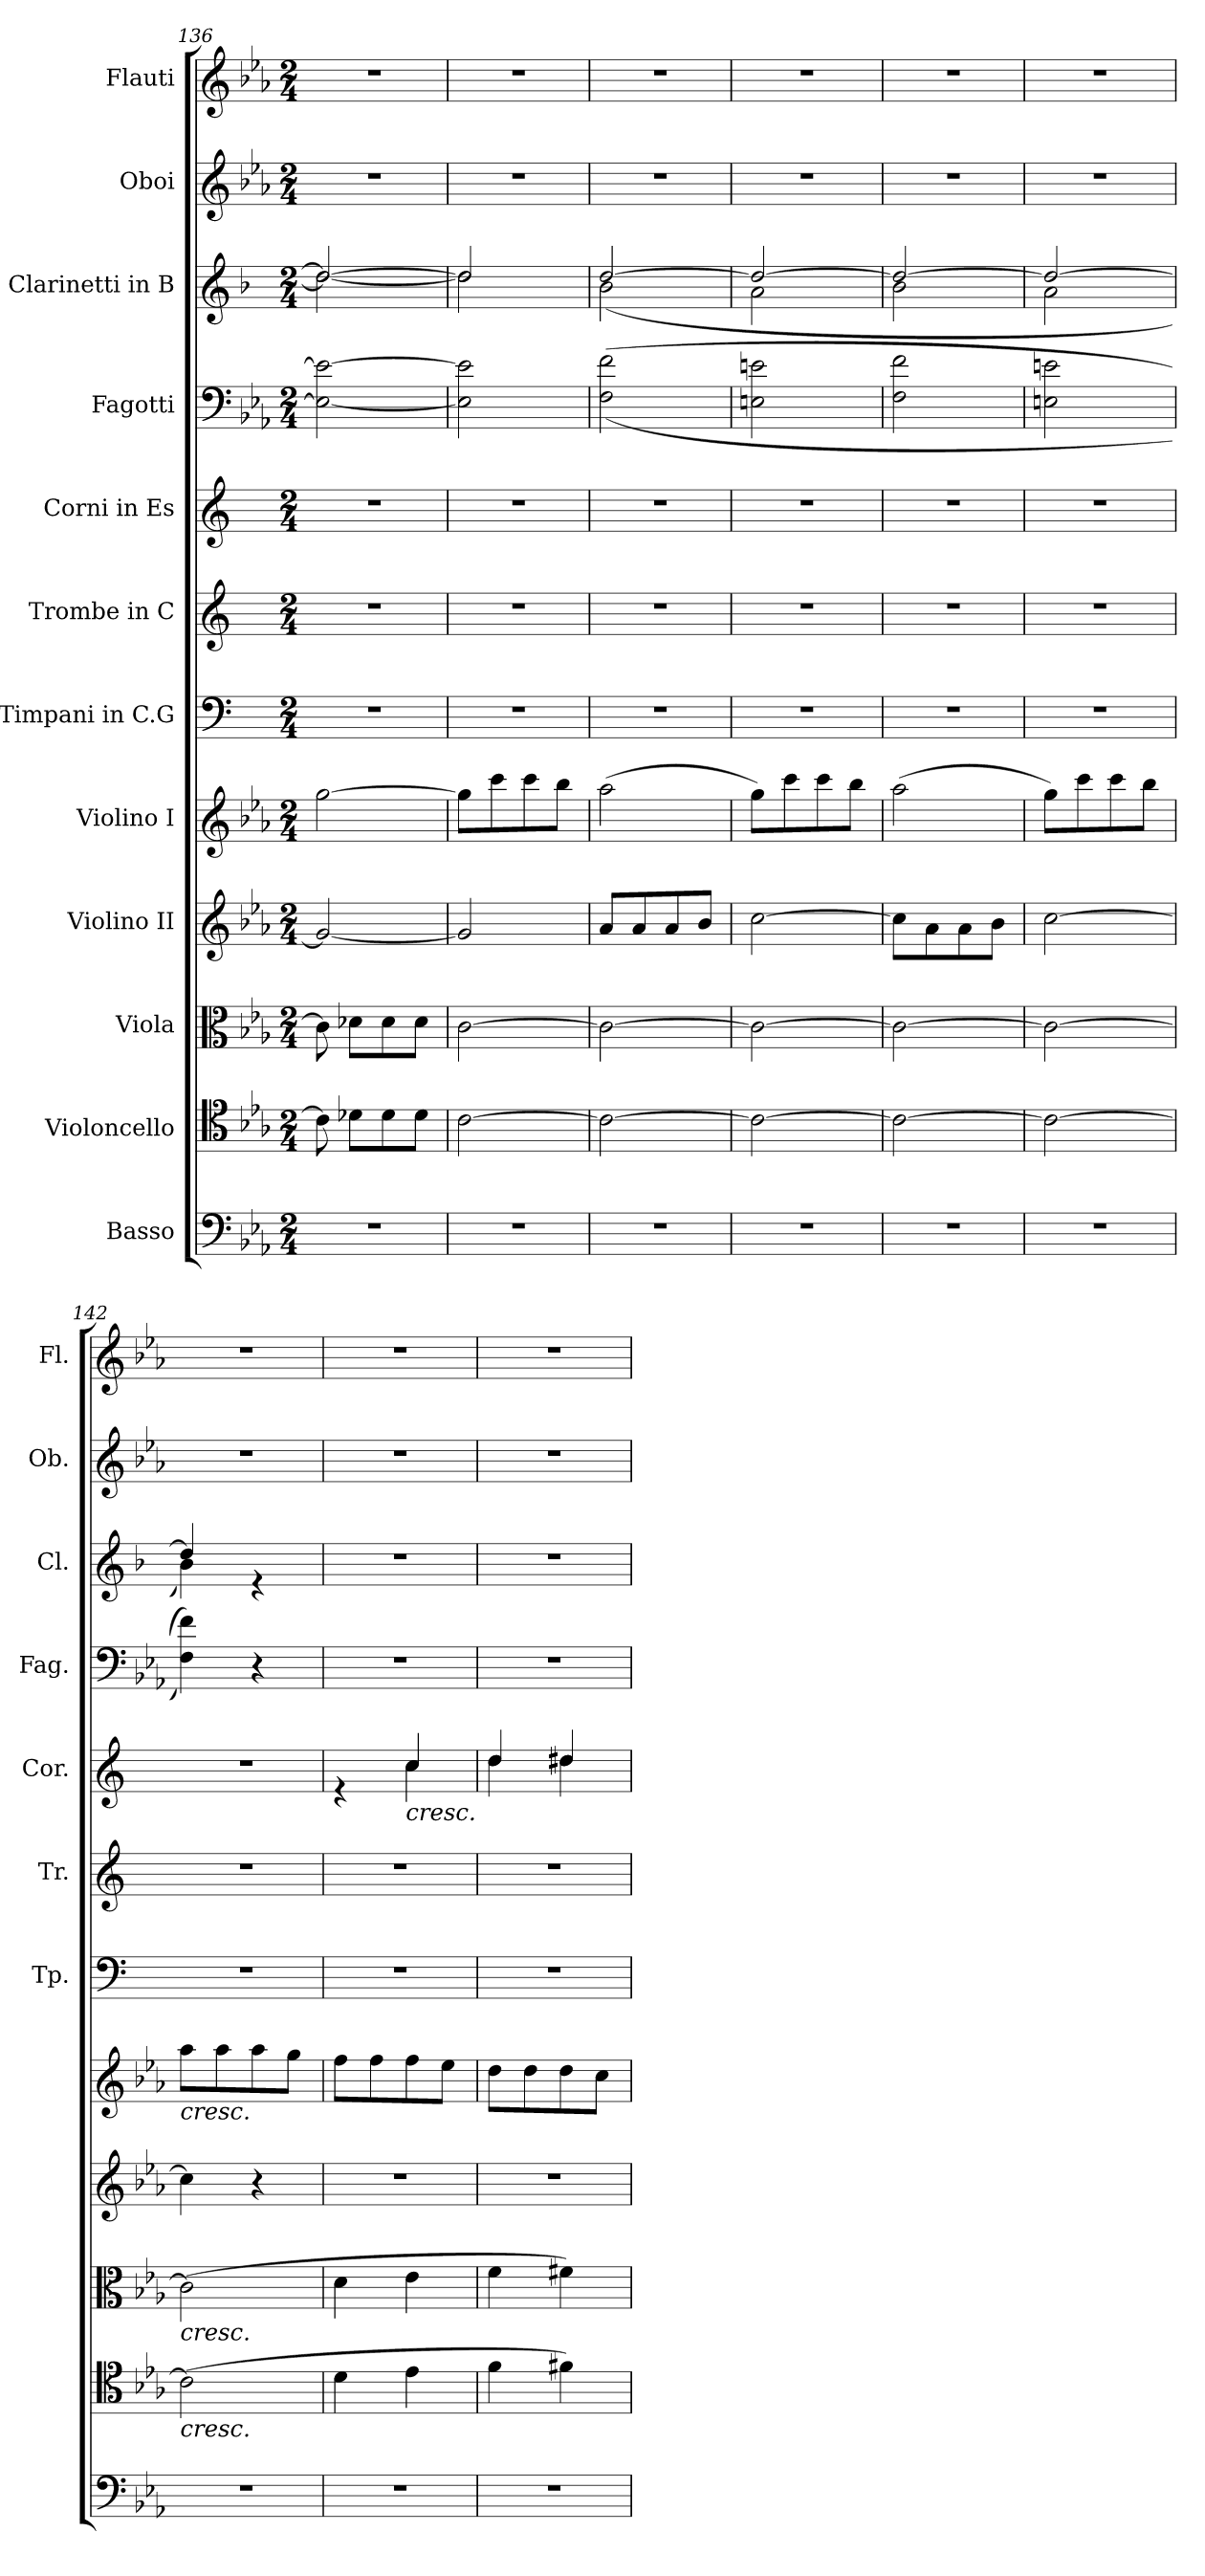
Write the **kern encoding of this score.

**kern	**kern	**kern	**kern	**kern	**kern	**kern	**kern	**kern	**kern	**kern	**kern
*part12	*part11	*part10	*part9	*part8	*part7	*part6	*part5	*part4	*part3	*part2	*part1
*staff12	*staff11	*staff10	*staff9	*staff8	*staff7	*staff6	*staff5	*staff4	*staff3	*staff2	*staff1
*I"Basso	*I"Violoncello	*I"Viola	*I"Violino II	*I"Violino I	*I"Timpani in C.G	*I"Trombe in C	*I"Corni in Es	*I"Fagotti	*I"Clarinetti in B	*I"Oboi	*I"Flauti
*	*	*	*	*	*I'Tp.	*I'Tr.	*I'Cor.	*I'Fag.	*I'Cl.	*I'Ob.	*I'Fl.
*clefF4	*clefC4	*clefC3	*clefG2	*clefG2	*clefF4	*clefG2	*clefG2	*clefF4	*clefG2	*clefG2	*clefG2
*ITrd7c12	*	*	*	*	*	*	*ITrd5c9	*	*ITrd1c2	*	*
*k[b-e-a-]	*k[b-e-a-]	*k[b-e-a-]	*k[b-e-a-]	*k[b-e-a-]	*k[]	*k[]	*k[b-e-a-]	*k[b-e-a-]	*k[b-e-a-]	*k[b-e-a-]	*k[b-e-a-]
*M2/4	*M2/4	*M2/4	*M2/4	*M2/4	*M2/4	*M2/4	*M2/4	*M2/4	*M2/4	*M2/4	*M2/4
=136	=136	=136	=136	=136	=136	=136	=136	=136	=136	=136	=136
*	*	*	*	*	*	*	*	*	*^	*	*
2r	8c\]	8c\]	2g/_	[2gg\	2r	2r	2r	2E\_ 2e\_	2cc/_	2cc\_	2r	2r
.	8d-X\L	8d-X\L	.	.	.	.	.	.	.	.	.	.
.	8d-\	8d-\	.	.	.	.	.	.	.	.	.	.
.	8d-\J	8d-\J	.	.	.	.	.	.	.	.	.	.
=137	=137	=137	=137	=137	=137	=137	=137	=137	=137	=137	=137	=137
2r	[2c\	[2c\	2g/]	8gg\L]	2r	2r	2r	2E\] 2e\]	2cc/]	2cc\]	2r	2r
.	.	.	.	8ccc\	.	.	.	.	.	.	.	.
.	.	.	.	8ccc\	.	.	.	.	.	.	.	.
.	.	.	.	8bb-\J	.	.	.	.	.	.	.	.
=138	=138	=138	=138	=138	=138	=138	=138	=138	=138	=138	=138	=138
2r	2c\_	2c\_	8a-/L	(2aa-\	2r	2r	2r	((2F\ 2f\	[2cc/	(2a-\	2r	2r
.	.	.	8a-/	.	.	.	.	.	.	.	.	.
.	.	.	8a-/	.	.	.	.	.	.	.	.	.
.	.	.	8b-/J	.	.	.	.	.	.	.	.	.
!!LO:PB:g=z
=139	=139	=139	=139	=139	=139	=139	=139	=139	=139	=139	=139	=139
2r	2c\_	2c\_	[2cc\	8gg\L)	2r	2r	2r	2En\ 2en\	2cc/_	2g\	2r	2r
.	.	.	.	8ccc\	.	.	.	.	.	.	.	.
.	.	.	.	8ccc\	.	.	.	.	.	.	.	.
.	.	.	.	8bb-\J	.	.	.	.	.	.	.	.
=140	=140	=140	=140	=140	=140	=140	=140	=140	=140	=140	=140	=140
2r	2c\_	2c\_	8cc\L]	(2aa-\	2r	2r	2r	2F\ 2f\	2cc/_	2a-\	2r	2r
.	.	.	8a-\	.	.	.	.	.	.	.	.	.
.	.	.	8a-\	.	.	.	.	.	.	.	.	.
.	.	.	8b-\J	.	.	.	.	.	.	.	.	.
=141	=141	=141	=141	=141	=141	=141	=141	=141	=141	=141	=141	=141
2r	2c\_	2c\_	[2cc\	8gg\L)	2r	2r	2r	2En\ 2en\	2cc/_	2g\	2r	2r
.	.	.	.	8ccc\	.	.	.	.	.	.	.	.
.	.	.	.	8ccc\	.	.	.	.	.	.	.	.
.	.	.	.	8bb-\J	.	.	.	.	.	.	.	.
=142	=142	=142	=142	=142	=142	=142	=142	=142	=142	=142	=142	=142
!	!	!	!	!LO:TX:b:i:t=cresc.	!	!	!	!	!	!	!	!
!	!	!LO:TX:b:i:t=cresc.	!	!	!	!	!	!	!	!	!	!
!	!LO:TX:b:i:t=cresc.	!	!	!	!	!	!	!	!	!	!	!
2r	(2c\]	(2c\]	4cc\]	8aa-\L	2r	2r	2r	4F\ 4f\))	4cc/]	4a-\)	2r	2r
.	.	.	.	8aa-\	.	.	.	.	.	.	.	.
.	.	.	4r	8aa-\	.	.	.	4r	4re	4ryy	.	.
.	.	.	.	8gg\J	.	.	.	.	.	.	.	.
*	*	*	*	*	*	*	*	*	*v	*v	*	*
=143	=143	=143	=143	=143	=143	=143	=143	=143	=143	=143	=143
*	*	*	*	*	*	*	*^	*	*	*	*
2r	4d\	4d\	2r	8ff\L	2r	2r	4re	4ryy	2r	2r	2r	2r
.	.	.	.	8ff\	.	.	.	.	.	.	.	.
!	!	!	!	!	!	!	!LO:TX:b:i:t=cresc.	!	!	!	!	!
.	4e-\	4e-\	.	8ff\	.	.	4e-/	4e-\	.	.	.	.
.	.	.	.	8ee-\J	.	.	.	.	.	.	.	.
=144	=144	=144	=144	=144	=144	=144	=144	=144	=144	=144	=144	=144
2r	4f\	4f\	2r	8dd\L	2r	2r	4f/	4f\	2r	2r	2r	2r
.	.	.	.	8dd\	.	.	.	.	.	.	.	.
.	4f#X\)	4f#X\)	.	8dd\	.	.	4f#X/	4f#\	.	.	.	.
.	.	.	.	8cc\J	.	.	.	.	.	.	.	.
*	*	*	*	*	*	*	*v	*v	*	*	*	*
=	=	=	=	=	=	=	=	=	=	=	=
*-	*-	*-	*-	*-	*-	*-	*-	*-	*-	*-	*-
